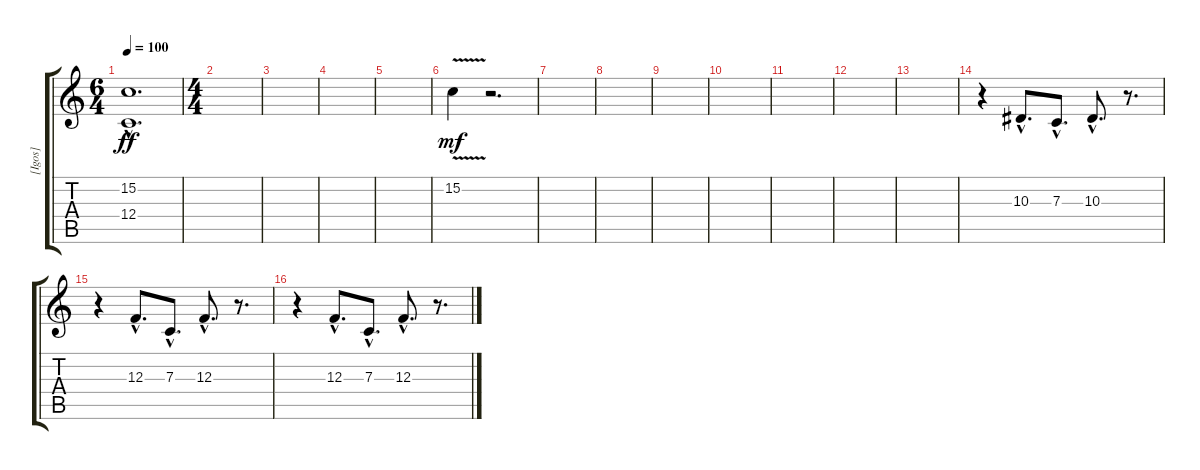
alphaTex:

\track ("[Igos]" "[Igos]") {instrument pad8sweep}
\staff {score tabs}
\tuning (D4 A3 F3 C3 G2 C2) {hide}
\ts (6 4)
\tempo 100
\clef g2
\ks c
(15.2{hac} 12.4{hac}).1{d dy ff volume 16 instrument pad8sweep} |
\ts (4 4)
|
|
|
|
15.2{v}.4{dy mf volume 16 instrument distortionguitar} r.2{d} |
|
|
|
|
|
|
|
r.4{instrument pad8sweep} 10.3{hac}.8{d} 7.3{hac}.8{d} 10.3{hac}.8{d} r.8{d} |
r.4 12.3{hac}.8{d} 7.3{hac}.8{d} 12.3{hac}.8{d} r.8{d} |
r.4 12.3{hac}.8{d} 7.3{hac}.8{d} 12.3{hac}.8{d} r.8{d}
